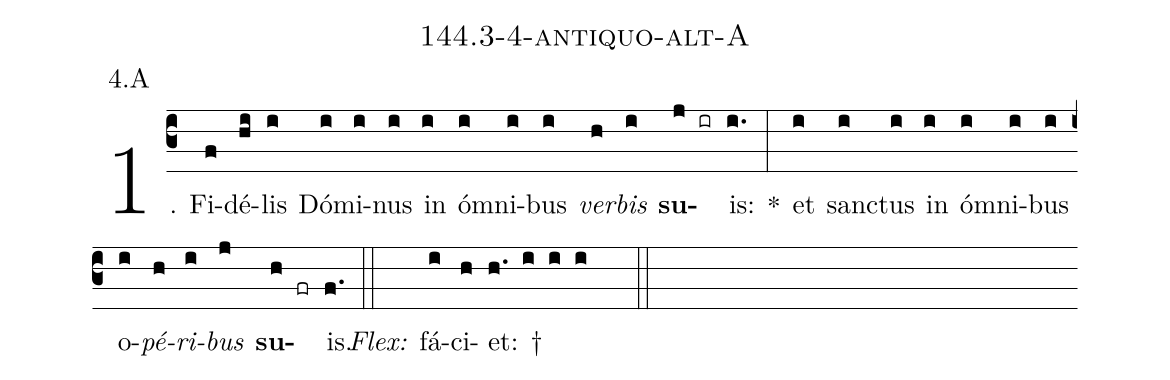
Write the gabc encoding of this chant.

name: 144.3-4-antiquo-alt-A;
annotation: 4.A;
%%
(c3)1. Fi(f)dé(hi)lis(i) Dó(i)mi(i)nus(i) in(i) óm(i)ni(i)bus(i) <i>ver</i>(h)<i>bis</i>(i) <b>su</b>(j ir)is:(i.) *(:) et(i) sanc(i)tus(i) in(i) óm(i)ni(i)bus(i) o(i)<i>pé</i>(h)<i>ri</i>(i)<i>bus</i>(j) <b>su</b>(h fr)is.(f.) (::)
<i>Flex:</i>()  fá(i)ci(h)et: †(h. i i i  ::)
